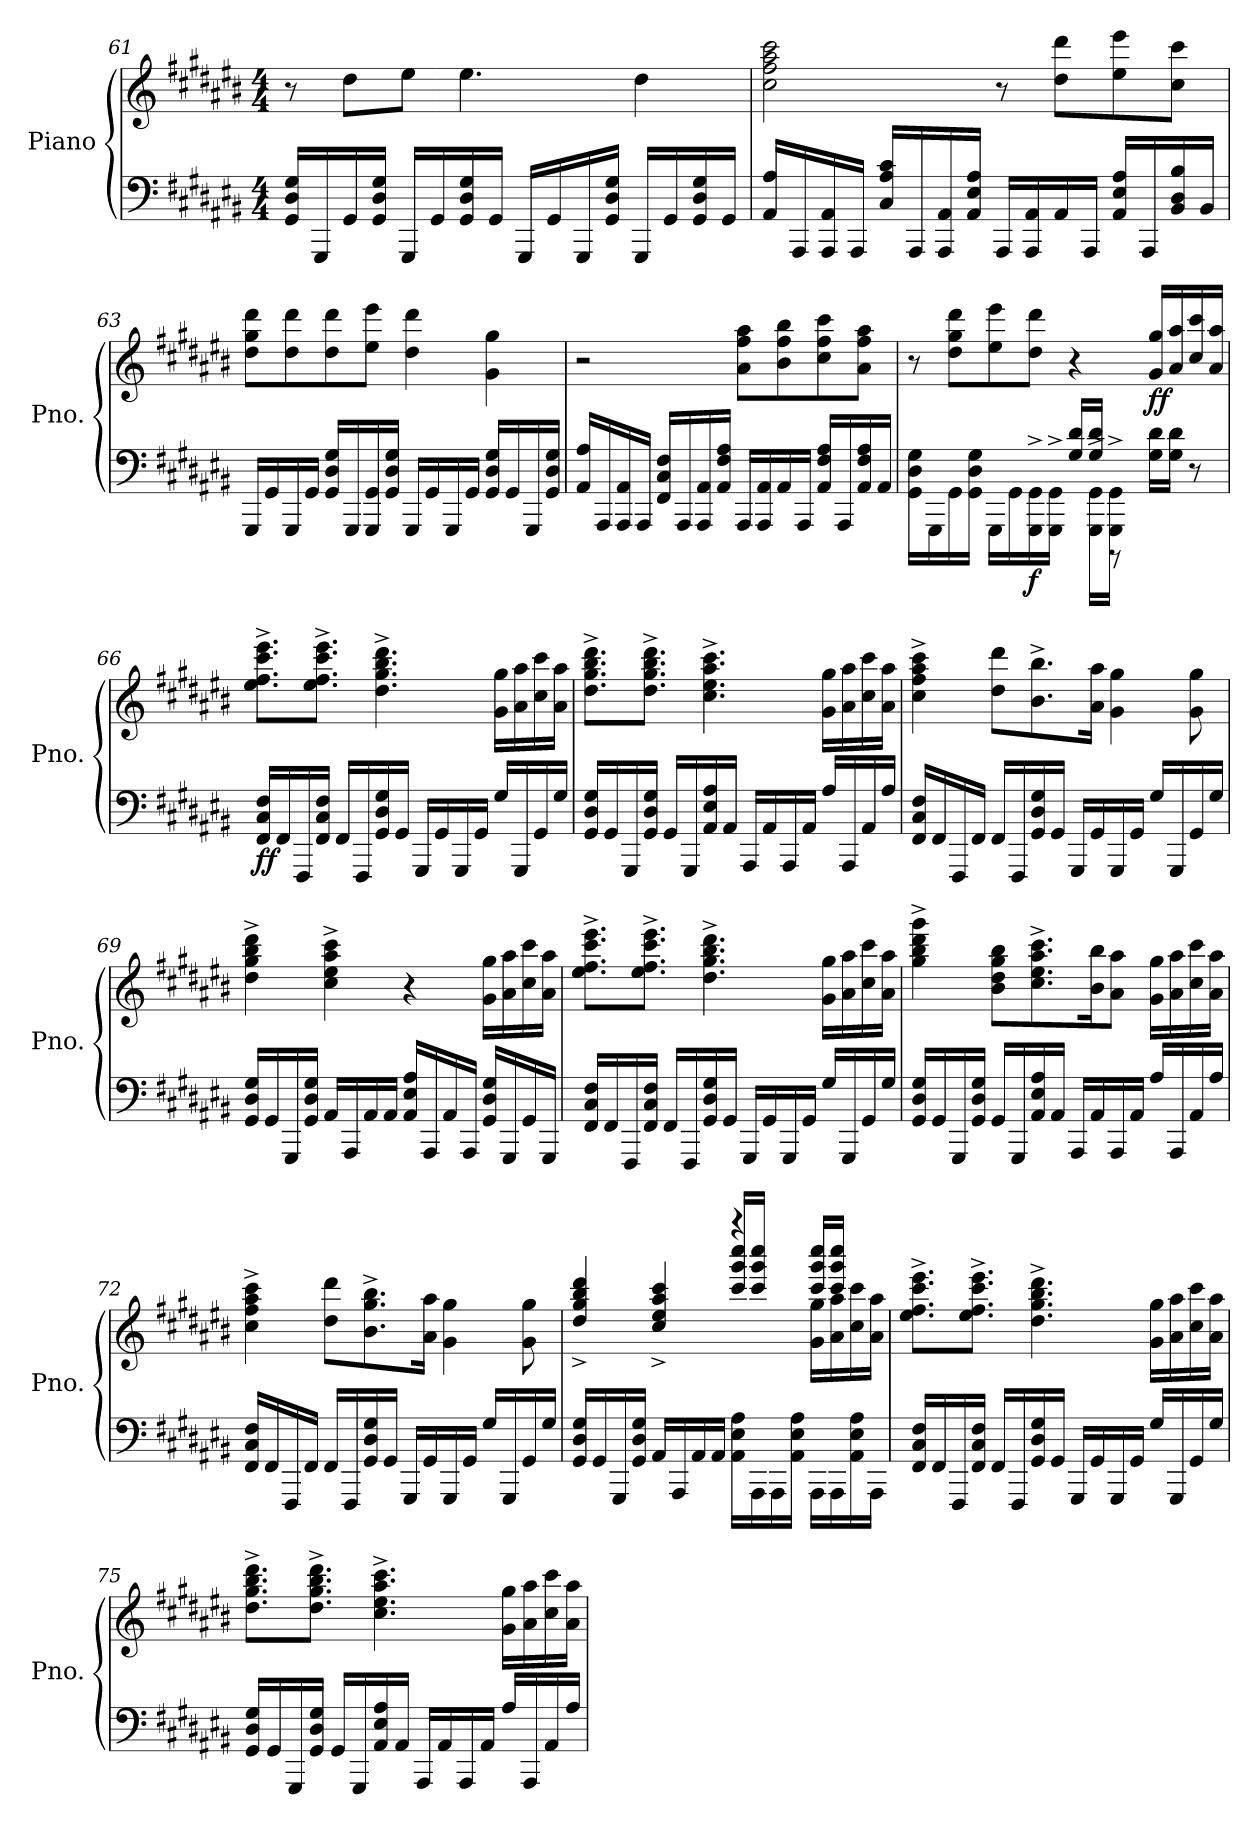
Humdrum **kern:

**kern	**kern	**dynam
*part1	*part1	*part1
*staff2	*staff1	*staff1/2
*I"Piano	*	*
*I'Pno.	*	*
!!LO:PB:g=z
*clefF4	*clefG2	*
*k[f#c#g#d#a#e#b#]	*k[f#c#g#d#a#e#b#]	*
*M4/4	*M4/4	*
=61	=61	=61
16GG#/ 16D#/ 16G#/LL	8r	.
16GGG#/	.	.
16GG#/	8dd#\L	.
16GG#/ 16D#/ 16G#/JJ	.	.
16GGG#/LL	8ee#\J	.
16GG#/	.	.
16GG#/ 16D#/ 16G#/	4.ee#\	.
16GG#/JJ	.	.
16GGG#/LL	.	.
16GG#/	.	.
16GGG#/	.	.
16GG#/ 16D#/ 16G#/JJ	.	.
16GGG#/LL	4dd#\	.
16GG#/	.	.
16GG#/ 16D#/ 16G#/	.	.
16GG#/JJ	.	.
=62	=62	=62
16AA#/ 16A#/LL	2cc#\ 2ff#\ 2aa#\ 2ccc#\	.
16AAA#/	.	.
16AAA#/ 16AA#/	.	.
16AAA#/JJ	.	.
16C#/ 16A#/ 16c#/LL	.	.
16AAA#/	.	.
16AAA#/ 16AA#/	.	.
16AA#/ 16E#/ 16A#/JJ	.	.
16AAA#/LL	8r	.
16AAA#/ 16AA#/	.	.
16AA#/	8dd#\ 8ddd#\L	.
16AAA#/JJ	.	.
16AA#/ 16E#/ 16A#/LL	8ee#\ 8eee#\	.
16AAA#/	.	.
16BB#/ 16D#/ 16B#/	8cc#\ 8ccc#\J	.
16BB#/JJ	.	.
!!LO:LB:g=z
=63	=63	=63
16GGG#/LL	8dd#\ 8gg#\ 8ddd#\L	.
16GG#/	.	.
16GGG#/	8dd#\ 8ddd#\	.
16GG#/JJ	.	.
16GG#/ 16D#/ 16G#/LL	8dd#\ 8ddd#\	.
16GGG#/	.	.
16GGG#/ 16GG#/	8ee#\ 8eee#\J	.
16GG#/ 16D#/ 16G#/JJ	.	.
16GGG#/LL	4dd#\ 4ddd#\	.
16GG#/	.	.
16GGG#/	.	.
16GG#/JJ	.	.
16GG#/ 16D#/ 16G#/LL	4g#\ 4gg#\	.
16GG#/	.	.
16GGG#/	.	.
16GG#/ 16D#/ 16G#/JJ	.	.
=64	=64	=64
16AA#/ 16A#/LL	2r	.
16AAA#/	.	.
16AAA#/ 16AA#/	.	.
16AAA#/JJ	.	.
16FF#/ 16C#/ 16F#/LL	.	.
16AAA#/	.	.
16AAA#/ 16AA#/	.	.
16AA#/ 16F#/ 16A#/JJ	.	.
16AAA#/LL	8a#\ 8ff#\ 8aa#\L	.
16AAA#/ 16AA#/	.	.
16AA#/	8b#\ 8ff#\ 8bb#\	.
16AAA#/JJ	.	.
16AA#/ 16F#/ 16A#/LL	8cc#\ 8ff#\ 8ccc#\	.
16AAA#/	.	.
16AA#/ 16F#/ 16A#/	8a#\ 8ff#\ 8aa#\J	.
16AA#/JJ	.	.
!!LO:LB:g=z
=65	=65	=65
*^	*	*
16GG#\ 16D#\ 16G#\LL	2ryy	8r	.
16GGG#\	.	.	.
16GG#\	.	8dd#\ 8gg#\ 8ddd#\L	.
16GG#\ 16D#\ 16G#\JJ	.	.	.
16GGG#\LL	.	8ee#\ 8eee#\	.
16GG#\	.	.	.
!	!	!	!LO:DY:b=2
16GGG#\^ 16GG#\^	.	8dd#\ 8ddd#\J	f
16GGG#\^ 16GG#\^JJ	.	.	.
16ryy	16G#/ 16d#/LL	4r	.
16GGG#\^ 16GG#\^LL	16G#/ 16d#/JJ	.	.
16GGG#\^ 16GG#\^JJ	8r	.	.
16ryy	.	.	.
!	!	!	!LO:DY:b
4ryy	16G#\ 16d#\LL	16g#/ 16gg#/LL	ff
.	16G#\ 16d#\JJ	16a#/ 16aa#/	.
.	8r	16cc#/ 16ccc#/	.
.	.	16a#/ 16aa#/JJ	.
*v	*v	*	*
=66	=66	=66
!	!	!LO:DY:b=2
16FF#/ 16C#/ 16F#/LL	8.ee#\^ 8.ff#\^ 8.ccc#\^ 8.eee#\^L	ff
16FF#/	.	.
16FFF#/	.	.
16FF#/ 16C#/ 16F#/JJ	8.ee#\^ 8.ff#\^ 8.ccc#\^ 8.eee#\^J	.
16FF#/LL	.	.
16FFF#/	.	.
16GG#/ 16D#/ 16G#/	4.dd#\^ 4.gg#\^ 4.bb#\^ 4.ddd#\^	.
16GG#/JJ	.	.
16GGG#/LL	.	.
16GG#/	.	.
16GGG#/	.	.
16GG#/JJ	.	.
16G#/LL	16g#\ 16gg#\LL	.
16GGG#/	16a#\ 16aa#\	.
16GG#/	16cc#\ 16ccc#\	.
16G#/JJ	16a#\ 16aa#\JJ	.
!!LO:LB:g=z
=67	=67	=67
16GG#/ 16D#/ 16G#/LL	8.dd#\^ 8.gg#\^ 8.bb#\^ 8.ddd#\^L	.
16GG#/	.	.
16GGG#/	.	.
16GG#/ 16D#/ 16G#/JJ	8.dd#\^ 8.gg#\^ 8.bb#\^ 8.ddd#\^J	.
16GG#/LL	.	.
16GGG#/	.	.
16AA#/ 16E#/ 16A#/	4.cc#\^ 4.ee#\^ 4.aa#\^ 4.ccc#\^	.
16AA#/JJ	.	.
16AAA#/LL	.	.
16AA#/	.	.
16AAA#/	.	.
16AA#/JJ	.	.
16A#/LL	16g#\ 16gg#\LL	.
16AAA#/	16a#\ 16aa#\	.
16AA#/	16cc#\ 16ccc#\	.
16A#/JJ	16a#\ 16aa#\JJ	.
=68	=68	=68
16FF#/ 16C#/ 16F#/LL	4cc#\^ 4ff#\^ 4aa#\^ 4ccc#\^	.
16FF#/	.	.
16FFF#/	.	.
16FF#/JJ	.	.
16FF#/LL	8dd#\ 8ddd#\L	.
16FFF#/	.	.
16GG#/ 16D#/ 16G#/	8.b#\^ 8.bb#\^	.
16GG#/JJ	.	.
16GGG#/LL	.	.
16GG#/	16a#\ 16aa#\Jk	.
16GGG#/	4g#\ 4gg#\	.
16GG#/JJ	.	.
16G#/LL	.	.
16GGG#/	.	.
16GG#/	8g#\ 8gg#\	.
16G#/JJ	.	.
!!LO:PB:g=z
=69	=69	=69
16GG#/ 16D#/ 16G#/LL	4dd#\^ 4gg#\^ 4bb#\^ 4ddd#\^	.
16GG#/	.	.
16GGG#/	.	.
16GG#/ 16D#/ 16G#/JJ	.	.
16AA#/LL	4cc#\^ 4ee#\^ 4aa#\^ 4ccc#\^	.
16AAA#/	.	.
16AA#/	.	.
16AA#/JJ	.	.
16AA#/ 16E#/ 16A#/LL	4r	.
16AAA#/	.	.
16AA#/	.	.
16AAA#/JJ	.	.
16GG#/ 16D#/ 16G#/LL	16g#\ 16gg#\LL	.
16GGG#/	16a#\ 16aa#\	.
16GG#/	16cc#\ 16ccc#\	.
16GGG#/JJ	16a#\ 16aa#\JJ	.
=70	=70	=70
16FF#/ 16C#/ 16F#/LL	8.ee#\^ 8.ff#\^ 8.ccc#\^ 8.eee#\^L	.
16FF#/	.	.
16FFF#/	.	.
16FF#/ 16C#/ 16F#/JJ	8.ee#\^ 8.ff#\^ 8.ccc#\^ 8.eee#\^J	.
16FF#/LL	.	.
16FFF#/	.	.
16GG#/ 16D#/ 16G#/	4.dd#\^ 4.gg#\^ 4.bb#\^ 4.ddd#\^	.
16GG#/JJ	.	.
16GGG#/LL	.	.
16GG#/	.	.
16GGG#/	.	.
16GG#/JJ	.	.
16G#/LL	16g#\ 16gg#\LL	.
16GGG#/	16a#\ 16aa#\	.
16GG#/	16cc#\ 16ccc#\	.
16G#/JJ	16a#\ 16aa#\JJ	.
!!LO:LB:g=z
=71	=71	=71
16GG#/ 16D#/ 16G#/LL	4gg#\^ 4bb#\^ 4ddd#\^ 4ggg#\^	.
16GG#/	.	.
16GGG#/	.	.
16GG#/ 16D#/ 16G#/JJ	.	.
16GG#/LL	8b#\ 8dd#\ 8gg#\ 8bb#\L	.
16GGG#/	.	.
16AA#/ 16E#/ 16A#/	8.cc#\^ 8.ee#\^ 8.aa#\^ 8.ccc#\^	.
16AA#/JJ	.	.
16AAA#/LL	.	.
16AA#/	16b#\ 16bb#\K	.
16AAA#/	8a#\ 8aa#\J	.
16AA#/JJ	.	.
16A#/LL	16g#\ 16gg#\LL	.
16AAA#/	16a#\ 16aa#\	.
16AA#/	16cc#\ 16ccc#\	.
16A#/JJ	16a#\ 16aa#\JJ	.
=72	=72	=72
16FF#/ 16C#/ 16F#/LL	4cc#\^ 4ff#\^ 4aa#\^ 4ccc#\^	.
16FF#/	.	.
16FFF#/	.	.
16FF#/JJ	.	.
16FF#/LL	8dd#\ 8ddd#\L	.
16FFF#/	.	.
16GG#/ 16D#/ 16G#/	8.b#\^ 8.gg#\^ 8.bb#\^	.
16GG#/JJ	.	.
16GGG#/LL	.	.
16GG#/	16a#\ 16aa#\Jk	.
16GGG#/	4g#\ 4gg#\	.
16GG#/JJ	.	.
16G#/LL	.	.
16GGG#/	.	.
16GG#/	8g#\ 8gg#\	.
16G#/JJ	.	.
!!LO:LB:g=z
=73	=73	=73
*	*^	*
16GG#/ 16D#/ 16G#/LL	4dd#/^ 4gg#/^ 4bb#/^ 4ddd#/^	2ryy	.
16GG#/	.	.	.
16GGG#/	.	.	.
16GG#/ 16D#/ 16G#/JJ	.	.	.
16AA#/LL	4cc#/^ 4ee#/^ 4aa#/^ 4ccc#/^	.	.
16AAA#/	.	.	.
16AA#/	.	.	.
16AA#/JJ	.	.	.
16AA#\ 16E#\ 16A#\LL	4r	16ccc#/ 16ggg#/ 16cccc#/LL	.
16AAA#\	.	16ccc#/ 16ggg#/ 16cccc#/JJ	.
16AAA#\	.	8ryy	.
16AA#\ 16E#\ 16A#\JJ	.	.	.
16AAA#\LL	16g#\ 16gg#\LL	16ccc#/ 16ggg#/ 16cccc#/LL	.
16AAA#\	16a#\ 16aa#\	16ccc#/ 16ggg#/ 16cccc#/JJ	.
16AA#\ 16E#\ 16A#\	16cc#\ 16ccc#\	8ryy	.
16AAA#\JJ	16a#\ 16aa#\JJ	.	.
*	*v	*v	*
=74	=74	=74
16FF#/ 16C#/ 16F#/LL	8.ee#\^ 8.ff#\^ 8.ccc#\^ 8.eee#\^L	.
16FF#/	.	.
16FFF#/	.	.
16FF#/ 16C#/ 16F#/JJ	8.ee#\^ 8.ff#\^ 8.ccc#\^ 8.eee#\^J	.
16FF#/LL	.	.
16FFF#/	.	.
16GG#/ 16D#/ 16G#/	4.dd#\^ 4.gg#\^ 4.bb#\^ 4.ddd#\^	.
16GG#/JJ	.	.
16GGG#/LL	.	.
16GG#/	.	.
16GGG#/	.	.
16GG#/JJ	.	.
16G#/LL	16g#\ 16gg#\LL	.
16GGG#/	16a#\ 16aa#\	.
16GG#/	16cc#\ 16ccc#\	.
16G#/JJ	16a#\ 16aa#\JJ	.
!!LO:LB:g=z
=75	=75	=75
16GG#/ 16D#/ 16G#/LL	8.dd#\^ 8.gg#\^ 8.bb#\^ 8.ddd#\^L	.
16GG#/	.	.
16GGG#/	.	.
16GG#/ 16D#/ 16G#/JJ	8.dd#\^ 8.gg#\^ 8.bb#\^ 8.ddd#\^J	.
16GG#/LL	.	.
16GGG#/	.	.
16AA#/ 16E#/ 16A#/	4.cc#\^ 4.ee#\^ 4.aa#\^ 4.ccc#\^	.
16AA#/JJ	.	.
16AAA#/LL	.	.
16AA#/	.	.
16AAA#/	.	.
16AA#/JJ	.	.
16A#/LL	16g#\ 16gg#\LL	.
16AAA#/	16a#\ 16aa#\	.
16AA#/	16cc#\ 16ccc#\	.
16A#/JJ	16a#\ 16aa#\JJ	.
=	=	=
*-	*-	*-
